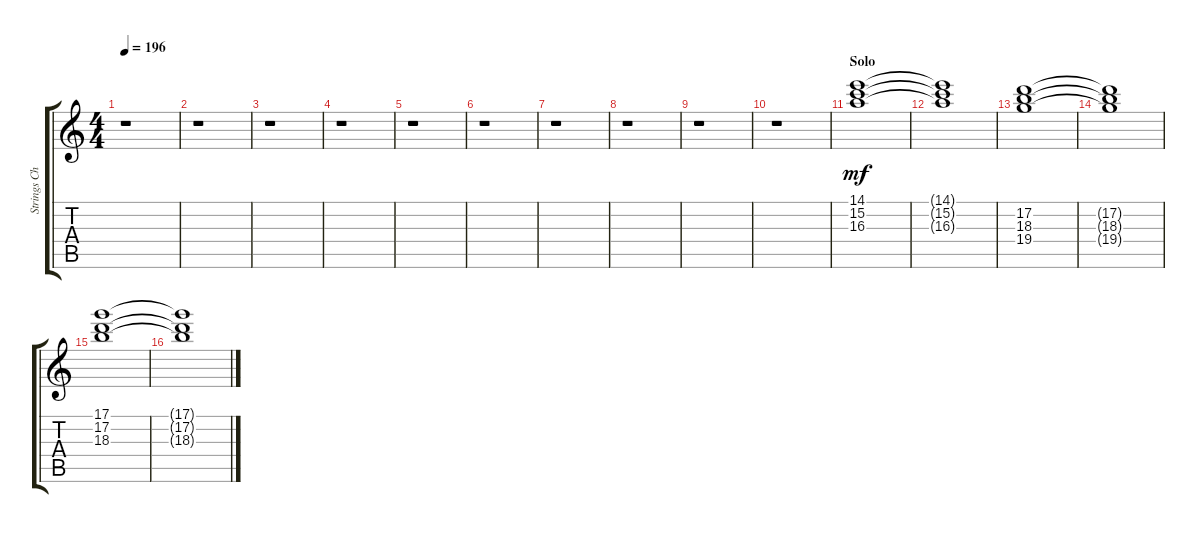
\track ("Strings Chords" "Strings Ch") {instrument electricguitarclean}
\staff {score tabs}
\tuning (D4 A3 F3 C3 G2 C2) {hide}
\ts (4 4)
\tempo 196
\clef g2
\ks aminor
r.1{dy mf} |
r.1 |
r.1 |
r.1 |
r.1 |
r.1 |
r.1 |
r.1 |
r.1 |
r.1 |
\section ("" "Solo")
(14.1 15.2 16.3).1 |
(14.1{t} 15.2{t} 16.3{t}).1 |
(17.2 18.3 19.4).1 |
(17.2{t} 18.3{t} 19.4{t}).1 |
(17.1 17.2 18.3).1 |
(17.1{t} 17.2{t} 18.3{t}).1
